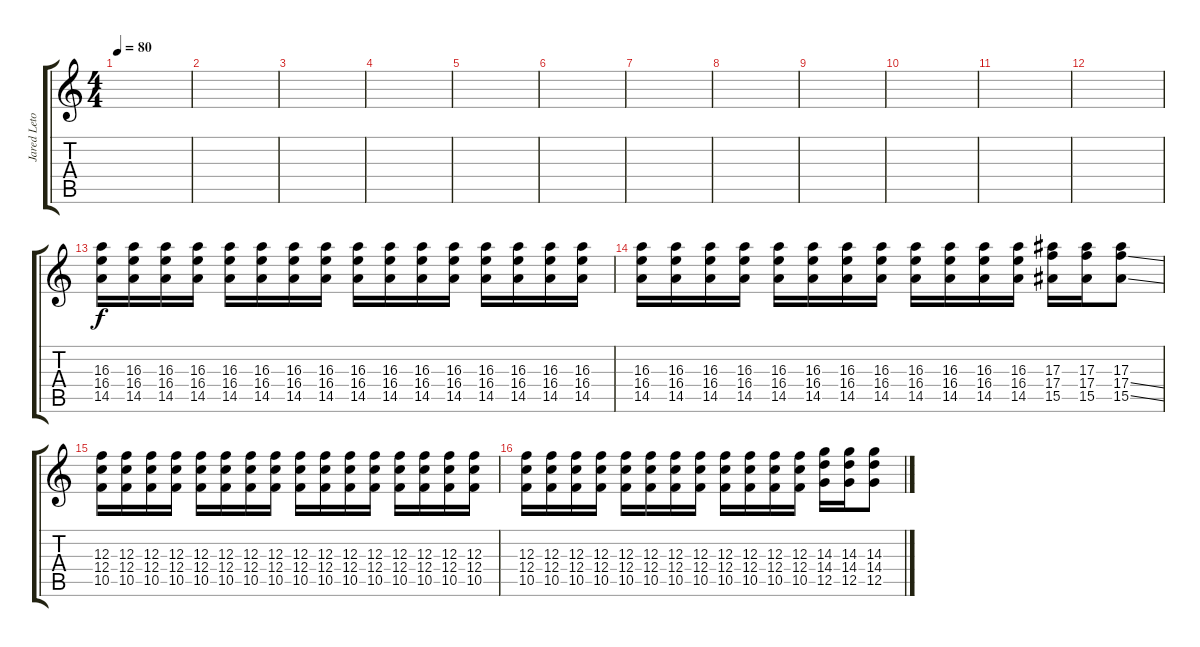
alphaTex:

\track ("Jared Leto - Guiter" "Jared Leto") {instrument overdrivenguitar}
\staff {score tabs}
\tuning (D4 A3 F3 C3 G2 C2) {hide}
\ts (4 4)
\tempo 80
\clef g2
\ks c
|
|
|
|
|
|
|
|
|
|
|
|
(16.3 16.4 14.5).16 (16.3 16.4 14.5).16 (16.3 16.4 14.5).16 (16.3 16.4 14.5).16 (16.3 16.4 14.5).16 (16.3 16.4 14.5).16 (16.3 16.4 14.5).16 (16.3 16.4 14.5).16 (16.3 16.4 14.5).16 (16.3 16.4 14.5).16 (16.3 16.4 14.5).16 (16.3 16.4 14.5).16 (16.3 16.4 14.5).16 (16.3 16.4 14.5).16 (16.3 16.4 14.5).16 (16.3 16.4 14.5).16 |
(16.3 16.4 14.5).16 (16.3 16.4 14.5).16 (16.3 16.4 14.5).16 (16.3 16.4 14.5).16 (16.3 16.4 14.5).16 (16.3 16.4 14.5).16 (16.3 16.4 14.5).16 (16.3 16.4 14.5).16 (16.3 16.4 14.5).16 (16.3 16.4 14.5).16 (16.3 16.4 14.5).16 (16.3 16.4 14.5).16 (17.3 17.4 15.5).16 (17.3 17.4 15.5).16 (17.3 17.4{ss} 15.5{ss}).8 |
(12.3 12.4 10.5).16 (12.3 12.4 10.5).16 (12.3 12.4 10.5).16 (12.3 12.4 10.5).16 (12.3 12.4 10.5).16 (12.3 12.4 10.5).16 (12.3 12.4 10.5).16 (12.3 12.4 10.5).16 (12.3 12.4 10.5).16 (12.3 12.4 10.5).16 (12.3 12.4 10.5).16 (12.3 12.4 10.5).16 (12.3 12.4 10.5).16 (12.3 12.4 10.5).16 (12.3 12.4 10.5).16 (12.3 12.4 10.5).16 |
(12.3 12.4 10.5).16 (12.3 12.4 10.5).16 (12.3 12.4 10.5).16 (12.3 12.4 10.5).16 (12.3 12.4 10.5).16 (12.3 12.4 10.5).16 (12.3 12.4 10.5).16 (12.3 12.4 10.5).16 (12.3 12.4 10.5).16 (12.3 12.4 10.5).16 (12.3 12.4 10.5).16 (12.3 12.4 10.5).16 (14.3 14.4 12.5).16 (14.3 14.4 12.5).16 (14.3{ss} 14.4{ss} 12.5{ss}).8
